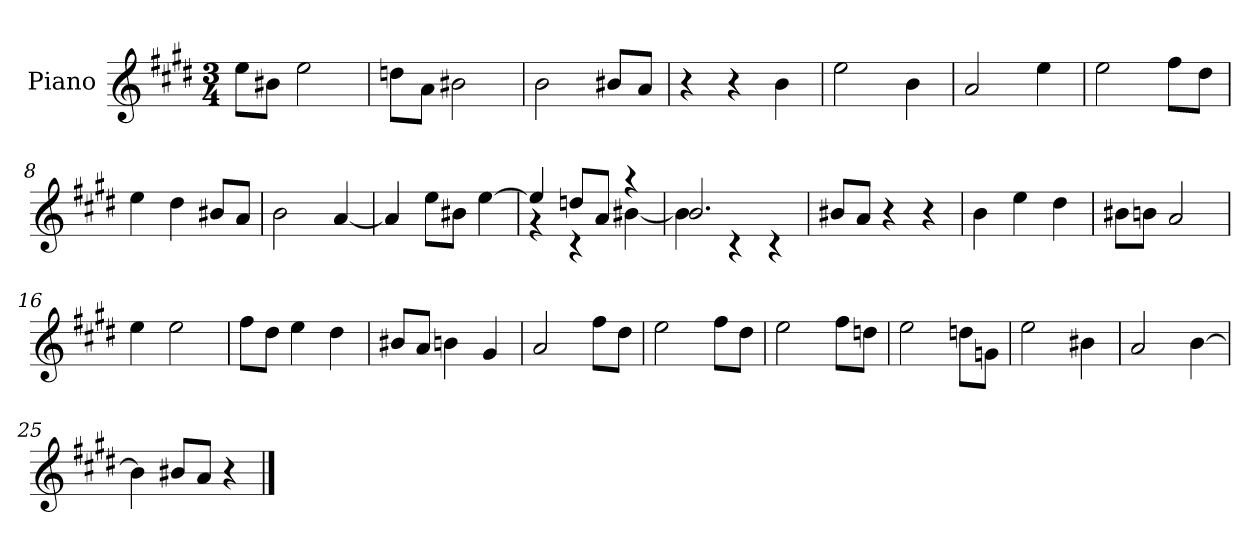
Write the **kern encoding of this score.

**kern
*part1
*staff1
*I"Piano
*I'P-no
*clefG2
*k[f#c#g#d#]
*M3/4
*MM177
=1
8ee\L
8b#X\J
2ee\
=2
8ddn\L
8a\J
2b#X\
=3
2b\
8b#X/L
8a/J
=4
4r
4r
4b\
=5
2ee\
4b\
=6
2a/
4ee\
=7
2ee\
8ff#\L
8dd#\J
=8
4ee\
4dd#\
8b#X/L
8a/J
=9
2b\
[4a/
!!LO:LB:g=z
=10
4a/]
8ee\L
8b#X\J
[4ee\
=11
*^
4ee/]	4r
8ddn/L	4r
8a/J	.
4r	[4b#X\
=12	=12
2.b/	4b#\]
.	4r
.	4r
*v	*v
=13
8b#X/L
8a/J
4r
4r
=14
4b\
4ee\
4dd#\
=15
8b#X\L
8bn\J
2a/
=16
4ee\
2ee\
=17
8ff#\L
8dd#\J
4ee\
4dd#\
=18
8b#X/L
8a/J
4bn\
4g#/
!!LO:LB:g=z
=19
2a/
8ff#\L
8dd#\J
=20
2ee\
8ff#\L
8dd#\J
=21
2ee\
8ff#\L
8ddn\J
=22
2ee\
8ddn\L
8gn\J
=23
2ee\
4b#X\
=24
2a/
[4b\
=25
4b\]
8b#X/L
8a/J
4r
==
*-
